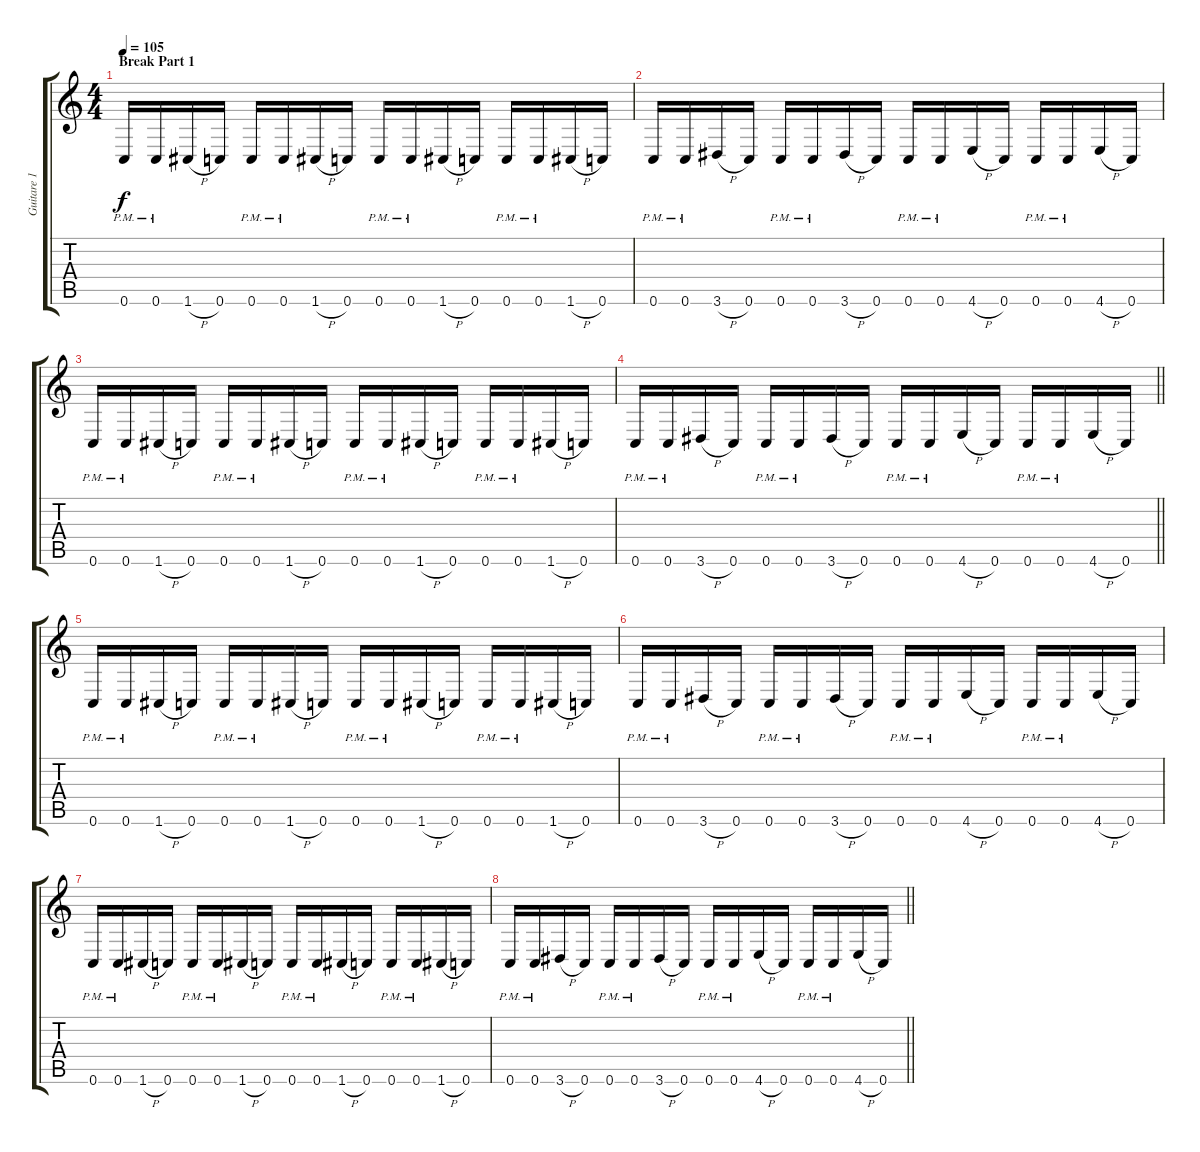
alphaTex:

\track ("Guitare 1" "Guitare 1") {instrument distortionguitar}
\staff {score tabs}
\tuning (D4 A3 F3 C3 G2 C2) {hide}
\ts (4 4)
\section ("" "Break Part 1")
\tempo 105
\clef g2
\ks c
0.6{pm}.16{dy f} 0.6{pm}.16 1.6{h}.16 0.6.16 0.6{pm}.16 0.6{pm}.16 1.6{h}.16 0.6.16 0.6{pm}.16 0.6{pm}.16 1.6{h}.16 0.6.16 0.6{pm}.16 0.6{pm}.16 1.6{h}.16 0.6.16 |
0.6{pm}.16 0.6{pm}.16 3.6{h}.16 0.6.16 0.6{pm}.16 0.6{pm}.16 3.6{h}.16 0.6.16 0.6{pm}.16 0.6{pm}.16 4.6{h}.16 0.6.16 0.6{pm}.16 0.6{pm}.16 4.6{h}.16 0.6.16 |
0.6{pm}.16 0.6{pm}.16 1.6{h}.16 0.6.16 0.6{pm}.16 0.6{pm}.16 1.6{h}.16 0.6.16 0.6{pm}.16 0.6{pm}.16 1.6{h}.16 0.6.16 0.6{pm}.16 0.6{pm}.16 1.6{h}.16 0.6.16 |
\barLineRight lightlight
0.6{pm}.16 0.6{pm}.16 3.6{h}.16 0.6.16 0.6{pm}.16 0.6{pm}.16 3.6{h}.16 0.6.16 0.6{pm}.16 0.6{pm}.16 4.6{h}.16 0.6.16 0.6{pm}.16 0.6{pm}.16 4.6{h}.16 0.6.16 |
0.6{pm}.16 0.6{pm}.16 1.6{h}.16 0.6.16 0.6{pm}.16 0.6{pm}.16 1.6{h}.16 0.6.16 0.6{pm}.16 0.6{pm}.16 1.6{h}.16 0.6.16 0.6{pm}.16 0.6{pm}.16 1.6{h}.16 0.6.16 |
0.6{pm}.16 0.6{pm}.16 3.6{h}.16 0.6.16 0.6{pm}.16 0.6{pm}.16 3.6{h}.16 0.6.16 0.6{pm}.16 0.6{pm}.16 4.6{h}.16 0.6.16 0.6{pm}.16 0.6{pm}.16 4.6{h}.16 0.6.16 |
0.6{pm}.16 0.6{pm}.16 1.6{h}.16 0.6.16 0.6{pm}.16 0.6{pm}.16 1.6{h}.16 0.6.16 0.6{pm}.16 0.6{pm}.16 1.6{h}.16 0.6.16 0.6{pm}.16 0.6{pm}.16 1.6{h}.16 0.6.16 |
\barLineRight lightlight
0.6{pm}.16 0.6{pm}.16 3.6{h}.16 0.6.16 0.6{pm}.16 0.6{pm}.16 3.6{h}.16 0.6.16 0.6{pm}.16 0.6{pm}.16 4.6{h}.16 0.6.16 0.6{pm}.16 0.6{pm}.16 4.6{h}.16 0.6.16
